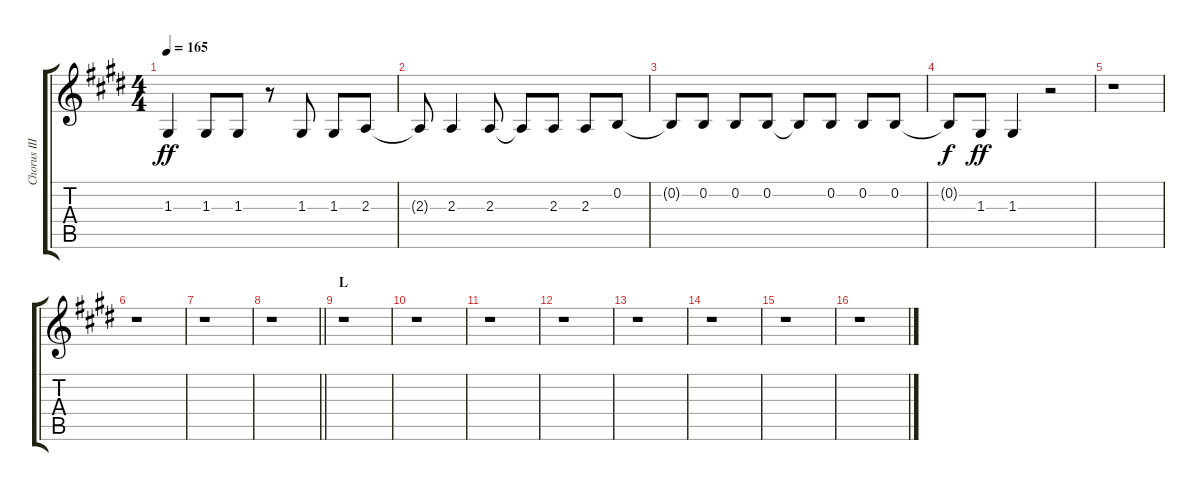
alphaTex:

\track ("Chorus III" "Chorus III") {instrument voiceoohs}
\staff {score tabs}
\tuning (E4 B3 G3 D3 A2 E2) {hide}
\ts (4 4)
\tempo 165
\clef g2
\ks e
1.3.4{dy ff} 1.3.8 1.3.8 r.8 1.3.8 1.3.8 2.3.8 |
2.3{t}.8 2.3.4 2.3.8 2.3{t}.8 2.3.8 2.3.8 0.2.8 |
0.2{t}.8 0.2.8 0.2.8 0.2.8 0.2{t}.8 0.2.8 0.2.8 0.2.8 |
0.2{t}.8{dy f} 1.3.8{dy ff} 1.3.4 r.2 |
r.1 |
r.1 |
r.1 |
\barLineRight lightlight
r.1 |
\section ("" "L")
r.1 |
r.1 |
r.1 |
r.1 |
r.1 |
r.1 |
r.1 |
r.1
